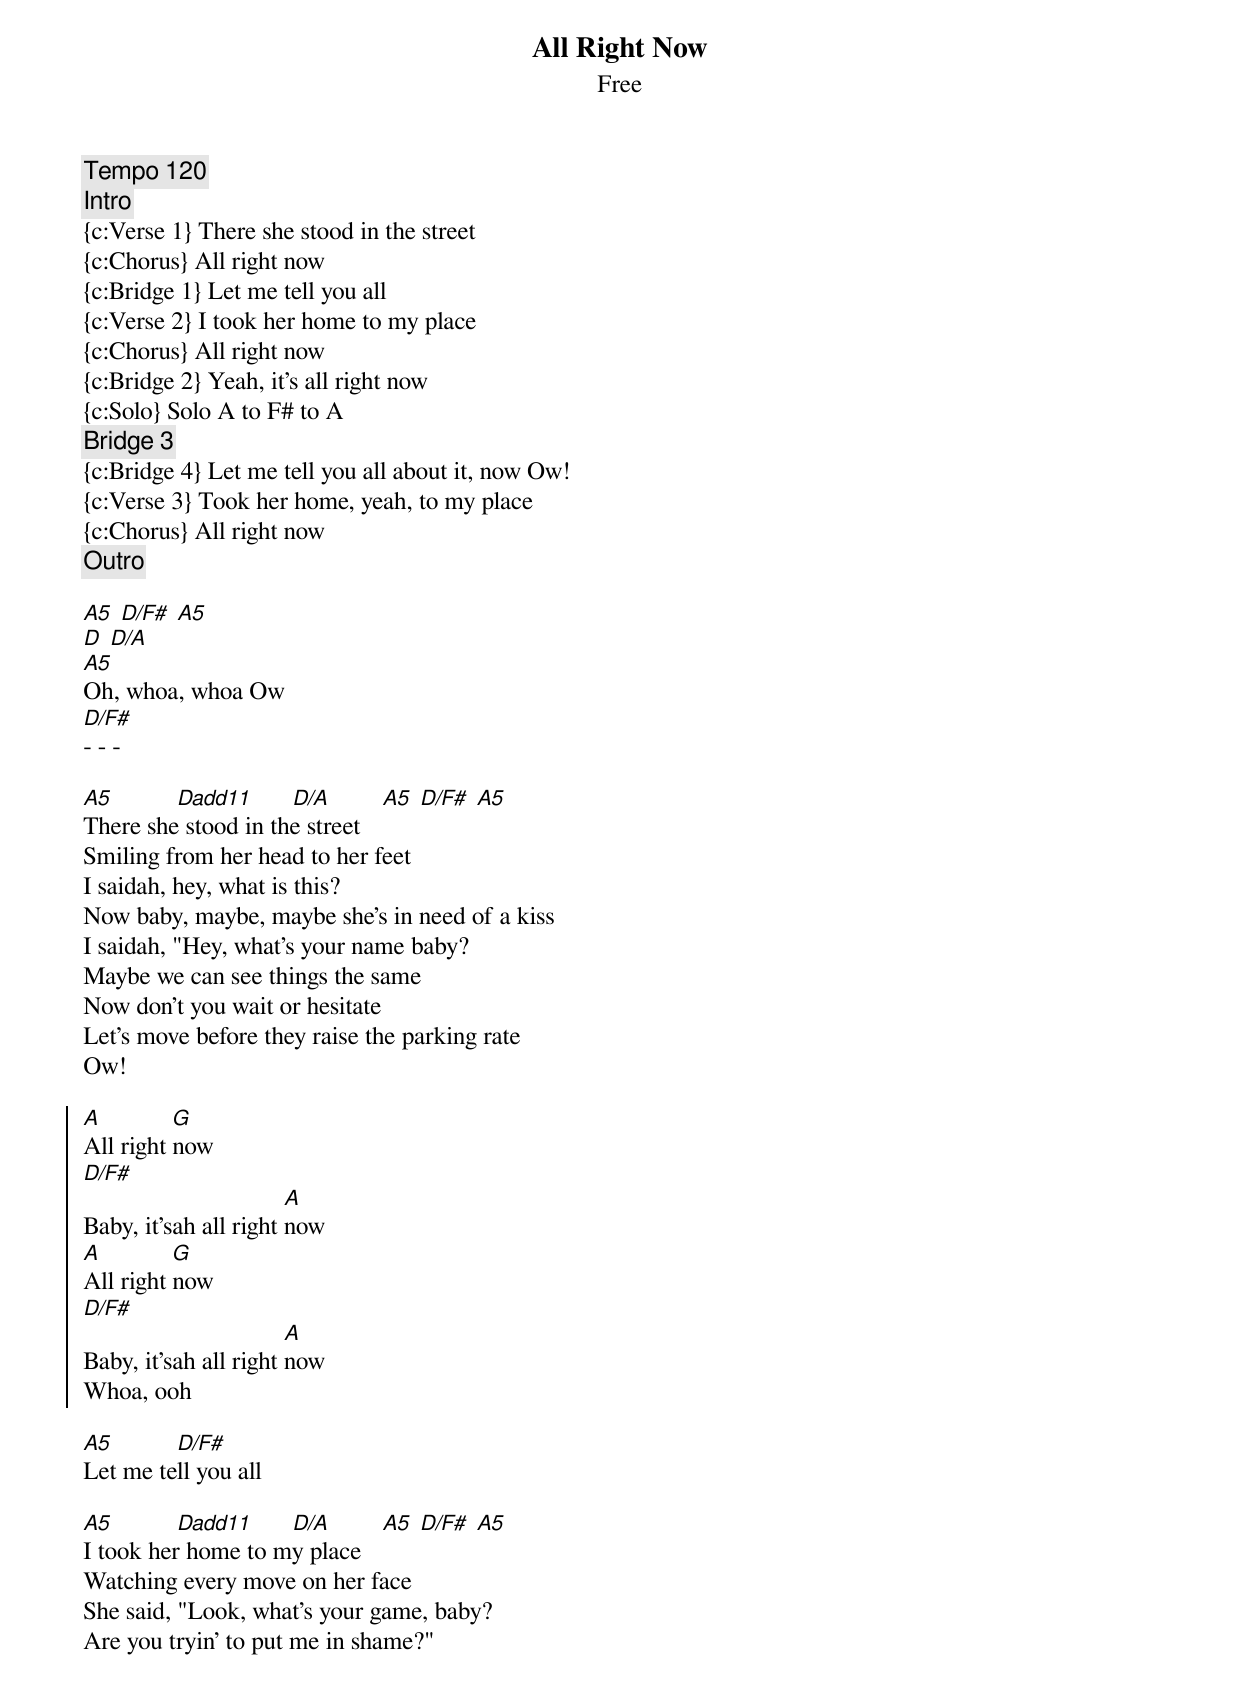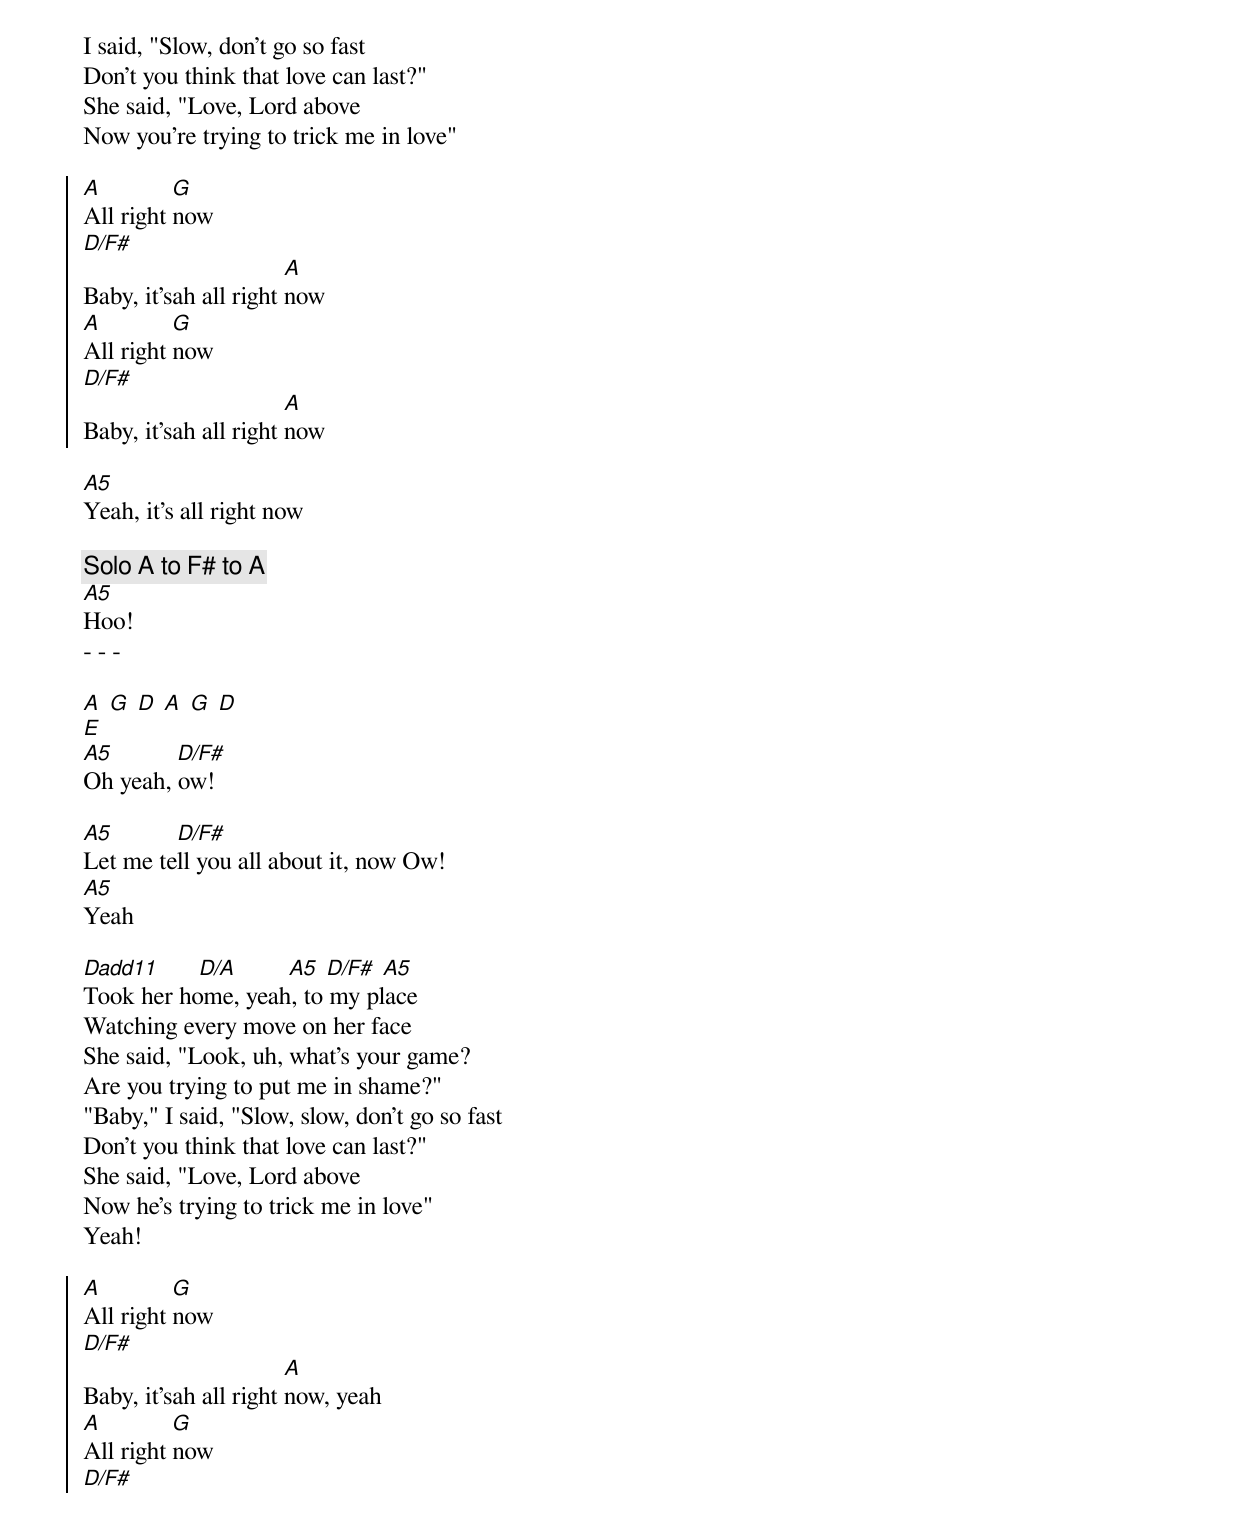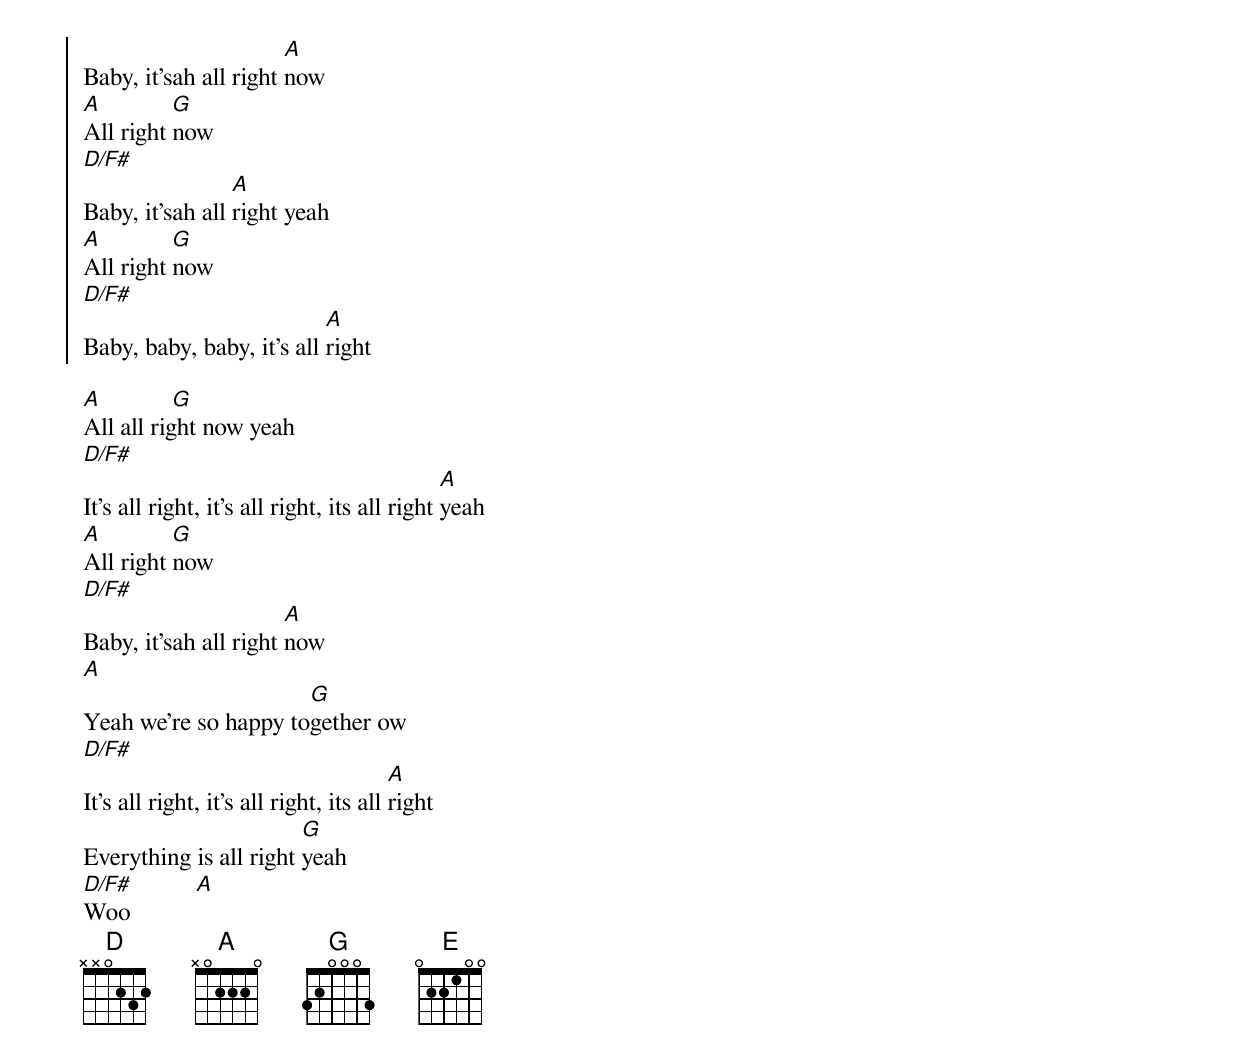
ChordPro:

{t: All Right Now}
{st: Free}
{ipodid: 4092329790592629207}
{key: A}
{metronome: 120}
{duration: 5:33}


{c:Tempo 120}
{c:Intro}
{c:Verse 1} There she stood in the street
{c:Chorus} All right now
{c:Bridge 1} Let me tell you all
{c:Verse 2} I took her home to my place
{c:Chorus} All right now
{c:Bridge 2} Yeah, it's all right now
{c:Solo} Solo A to F# to A
{c:Bridge 3}
{c:Bridge 4} Let me tell you all about it, now Ow!
{c:Verse 3} Took her home, yeah, to my place
{c:Chorus} All right now
{c:Outro}

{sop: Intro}
[A5] [D/F#] [A5]
[D] [D/A]
[A5]
Oh, whoa, whoa Ow
[D/F#]
- - -
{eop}

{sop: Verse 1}
[A5]          [Dadd11]      [D/A]        [A5] [D/F#] [A5]
There she stood in the street
Smiling from her head to her feet
I saidah, hey, what is this?
Now baby, maybe, maybe she's in need of a kiss
I saidah, "Hey, what's your name baby?
Maybe we can see things the same
Now don't you wait or hesitate
Let's move before they raise the parking rate
Ow!
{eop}

{soc}
[A]           [G]
All right now
[D/F#]
Baby, it'sah all right [A]now
[A]           [G]
All right now
[D/F#]
Baby, it'sah all right [A]now
Whoa, ooh
{eoc}

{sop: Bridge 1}
[A5]          [D/F#]
Let me tell you all
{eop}

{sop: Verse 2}
[A5]          [Dadd11]      [D/A]        [A5] [D/F#] [A5]
I took her home to my place
Watching every move on her face
She said, "Look, what's your game, baby?
Are you tryin' to put me in shame?"
I said, "Slow, don't go so fast
Don't you think that love can last?"
She said, "Love, Lord above
Now you're trying to trick me in love"
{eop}

{soc}
[A]           [G]
All right now
[D/F#]
Baby, it'sah all right [A]now
[A]           [G]
All right now
[D/F#]
Baby, it'sah all right [A]now
{eoc}

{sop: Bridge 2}
[A5]
Yeah, it's all right now
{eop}

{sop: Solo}
{c: Solo A to F# to A}
[A5]
Hoo!
- - -
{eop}

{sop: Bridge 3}
[A] [G] [D] [A] [G] [D]
[E]
[A5]          [D/F#]
Oh yeah, ow!
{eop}

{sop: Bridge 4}
[A5]          [D/F#]
Let me tell you all about it, now Ow!
[A5]
Yeah
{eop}

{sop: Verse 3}
[Dadd11]      [D/A]        [A5] [D/F#] [A5]
Took her home, yeah, to my place
Watching every move on her face
She said, "Look, uh, what's your game?
Are you trying to put me in shame?"
"Baby," I said, "Slow, slow, don't go so fast
Don't you think that love can last?"
She said, "Love, Lord above
Now he's trying to trick me in love"
Yeah!
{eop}

{soc}
[A]           [G]
All right now
[D/F#]
Baby, it'sah all right [A]now, yeah
[A]           [G]
All right now
[D/F#]
Baby, it'sah all right [A]now
[A]           [G]
All right now
[D/F#]
Baby, it'sah all [A]right yeah
[A]           [G]
All right now
[D/F#]
Baby, baby, baby, it's all [A]right
{eoc}

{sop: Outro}
[A]           [G]
All all right now yeah
[D/F#]
It's all right, it's all right, its all right [A]yeah
[A]           [G]
All right now
[D/F#]
Baby, it'sah all right [A]now
[A]
Yeah we're so happy to[G]gether ow
[D/F#]
It's all right, it's all right, its all [A]right
Everything is all right [G]yeah
[D/F#]          [A]
Woo
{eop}
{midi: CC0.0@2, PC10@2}
